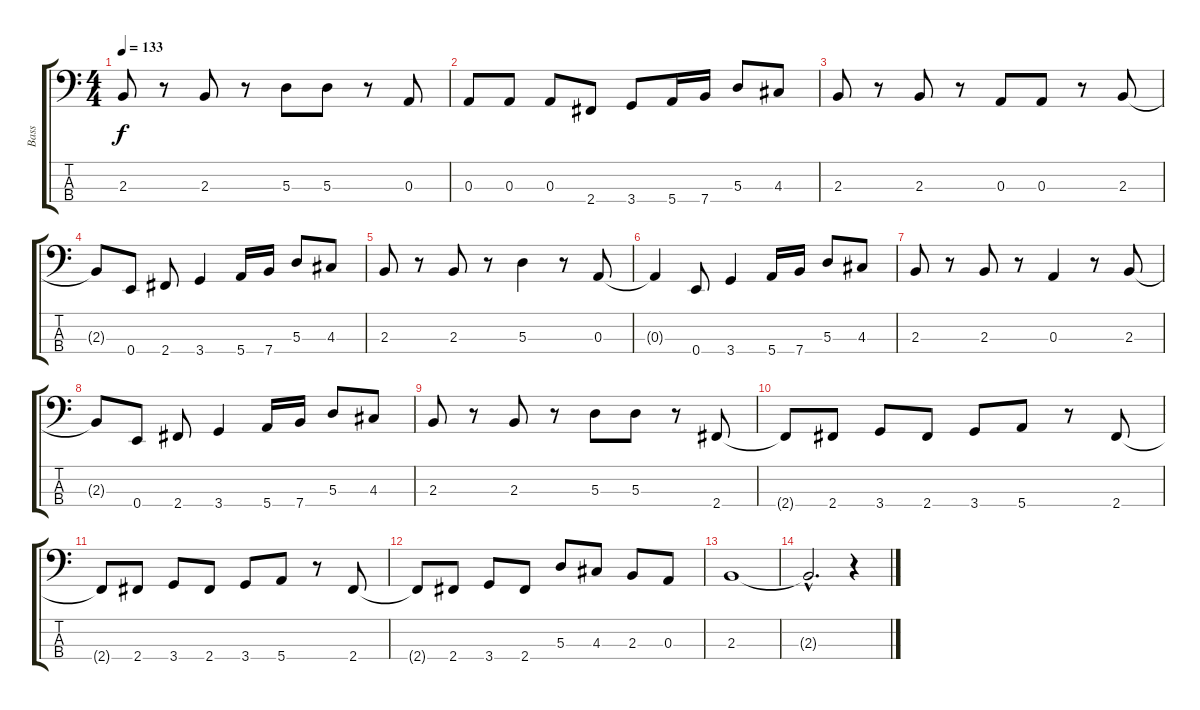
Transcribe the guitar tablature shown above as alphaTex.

\track ("Bass" "Bass") {instrument electricbassfinger}
\staff {score tabs}
\tuning (G2 D2 A1 E1) {hide}
\ts (4 4)
\tempo 133
\clef f4
\ks c
2.3.8{dy f} r.8 2.3.8 r.8 5.3.8 5.3.8 r.8 0.3.8 |
0.3.8 0.3.8 0.3.8 2.4.8 3.4.8 5.4.16 7.4.16 5.3.8 4.3.8 |
2.3.8 r.8 2.3.8 r.8 0.3.8 0.3.8 r.8 2.3.8 |
2.3{t}.8 0.4.8 2.4.8 3.4.4 5.4.16 7.4.16 5.3.8 4.3.8 |
2.3.8 r.8 2.3.8 r.8 5.3.4 r.8 0.3.8 |
0.3{t}.4 0.4.8 3.4.4 5.4.16 7.4.16 5.3.8 4.3.8 |
2.3.8 r.8 2.3.8 r.8 0.3.4 r.8 2.3.8 |
2.3{t}.8 0.4.8 2.4.8 3.4.4 5.4.16 7.4.16 5.3.8 4.3.8 |
2.3.8 r.8 2.3.8 r.8 5.3.8 5.3.8 r.8 2.4.8 |
2.4{t}.8 2.4.8 3.4.8 2.4.8 3.4.8 5.4.8 r.8 2.4.8 |
2.4{t}.8 2.4.8 3.4.8 2.4.8 3.4.8 5.4.8 r.8 2.4.8 |
2.4{t}.8 2.4.8 3.4.8 2.4.8 5.3.8 4.3.8 2.3.8 0.3.8 |
2.3.1 |
2.3{hac t}.2{d} r.4
